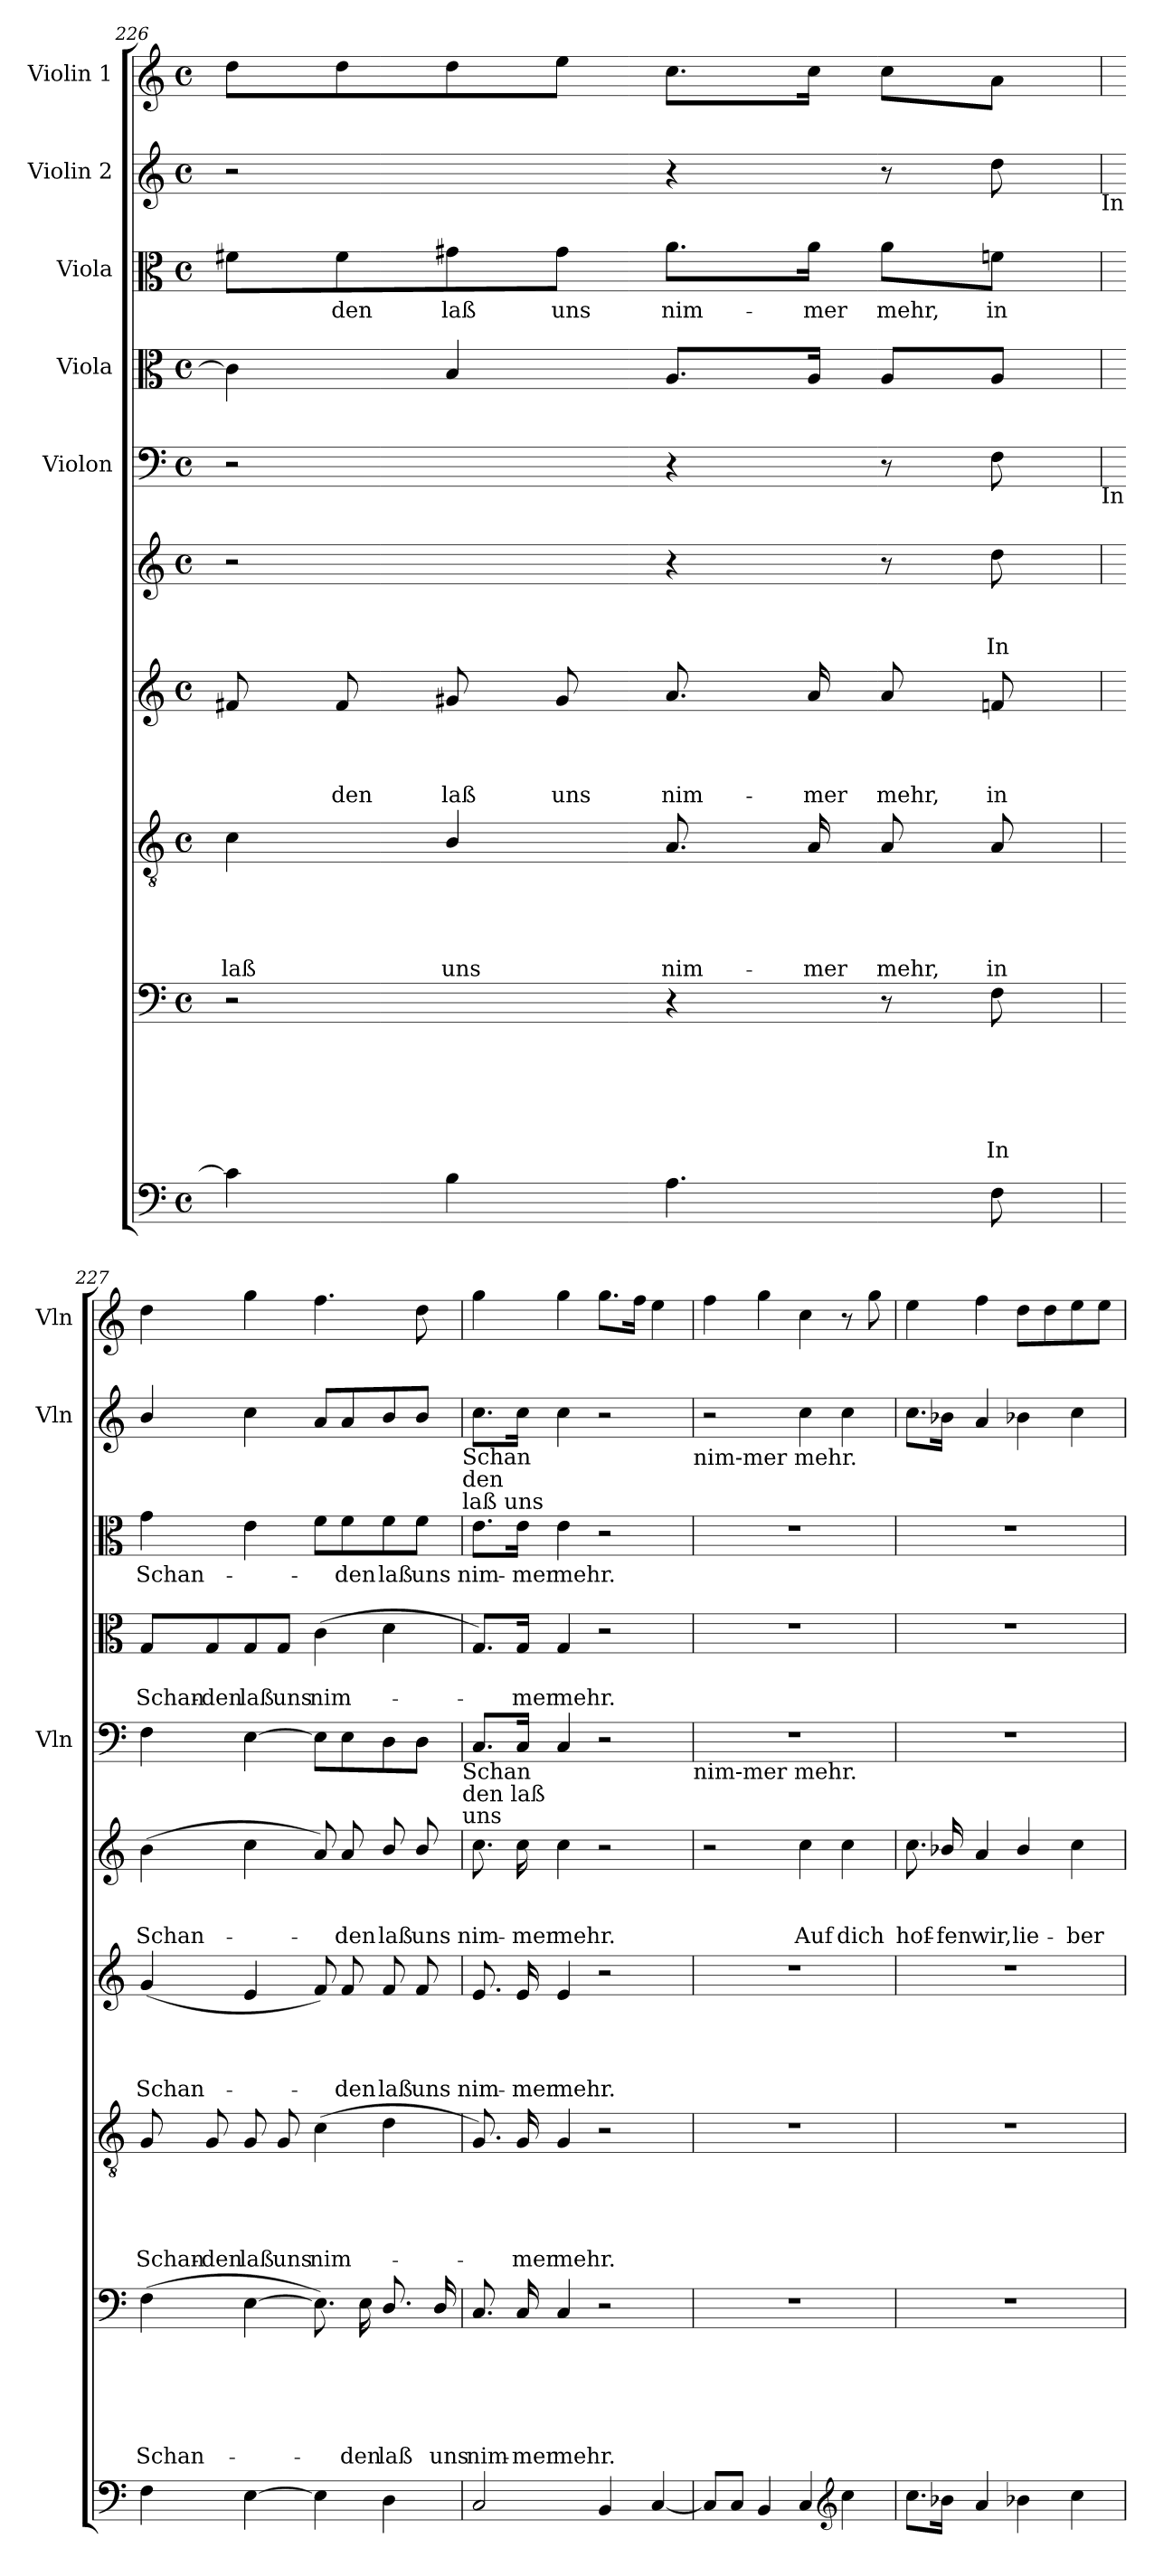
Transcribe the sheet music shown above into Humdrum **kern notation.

**kern	**kern	**text	**text	**text	**text	**text	**text	**kern	**text	**text	**text	**text	**text	**kern	**text	**text	**text	**text	**kern	**text	**text	**text	**kern	**kern	**text	**text	**kern	**text	**kern	**kern
*part10	*part9	*part9	*part9	*part9	*part9	*part9	*part9	*part8	*part8	*part8	*part8	*part8	*part8	*part7	*part7	*part7	*part7	*part7	*part6	*part6	*part6	*part6	*part5	*part4	*part4	*part4	*part3	*part3	*part2	*part1
*staff10	*staff9	*staff9	*staff9	*staff9	*staff9	*staff9	*staff9	*staff8	*staff8	*staff8	*staff8	*staff8	*staff8	*staff7	*staff7	*staff7	*staff7	*staff7	*staff6	*staff6	*staff6	*staff6	*staff5	*staff4	*staff4	*staff4	*staff3	*staff3	*staff2	*staff1
*	*	*	*	*	*	*	*	*	*	*	*	*	*	*	*	*	*	*	*	*	*	*	*I"Violon	*I"Viola	*	*	*I"Viola	*	*I"Violin 2	*I"Violin 1
*	*	*	*	*	*	*	*	*	*	*	*	*	*	*	*	*	*	*	*	*	*	*	*I'Vln	*	*	*	*	*	*I'Vln	*I'Vln
!!LO:LB:g=z
*clefF4	*clefF4	*	*	*	*	*	*	*clefGv2	*	*	*	*	*	*clefG2	*	*	*	*	*clefG2	*	*	*	*clefF4	*clefC3	*	*	*clefC3	*	*clefG2	*clefG2
*k[]	*k[]	*	*	*	*	*	*	*k[]	*	*	*	*	*	*k[]	*	*	*	*	*k[]	*	*	*	*k[]	*k[]	*	*	*k[]	*	*k[]	*k[]
*C:	*C:	*	*	*	*	*	*	*C:	*	*	*	*	*	*C:	*	*	*	*	*C:	*	*	*	*C:	*C:	*	*	*C:	*	*C:	*C:
*M4/4	*M4/4	*	*	*	*	*	*	*M4/4	*	*	*	*	*	*M4/4	*	*	*	*	*M4/4	*	*	*	*M4/4	*M4/4	*	*	*M4/4	*	*M4/4	*M4/4
*met(c)	*met(c)	*	*	*	*	*	*	*met(c)	*	*	*	*	*	*met(c)	*	*	*	*	*met(c)	*	*	*	*met(c)	*met(c)	*	*	*met(c)	*	*met(c)	*met(c)
=226	=226	=226	=226	=226	=226	=226	=226	=226	=226	=226	=226	=226	=226	=226	=226	=226	=226	=226	=226	=226	=226	=226	=226	=226	=226	=226	=226	=226	=226	=226
!	!	!	!	!	!	!	!	!	!	!	!	!	!LO:LY:b	!	!	!	!	!	!	!	!	!	!	!	!	!	!	!	!	!
4c\]	2r	.	.	.	.	.	.	4c\	.	.	.	.	laß	8f#X/	.	.	.	.	2r	.	.	.	2r	4c\]	.	.	8f#X\L	.	2r	8dd\L
!	!	!	!	!	!	!	!	!	!	!	!	!	!	!	!	!	!	!LO:LY:b	!	!	!	!	!	!	!	!	!	!LO:LY:b	!	!
.	.	.	.	.	.	.	.	.	.	.	.	.	.	8f#/	.	.	.	-den	.	.	.	.	.	.	.	.	8f#\	-den	.	8dd\
!	!	!	!	!	!	!	!	!	!	!	!	!	!LO:LY:b	!	!	!	!	!LO:LY:b	!	!	!	!	!	!	!	!	!	!LO:LY:b	!	!
4B\	.	.	.	.	.	.	.	4B/	.	.	.	.	uns	8g#X/	.	.	.	laß	.	.	.	.	.	4B/	.	.	8g#X\	laß	.	8dd\
!	!	!	!	!	!	!	!	!	!	!	!	!	!	!	!	!	!	!LO:LY:b	!	!	!	!	!	!	!	!	!	!LO:LY:b	!	!
.	.	.	.	.	.	.	.	.	.	.	.	.	.	8g#/	.	.	.	uns	.	.	.	.	.	.	.	.	8g#\J	uns	.	8ee\J
!	!	!	!	!	!	!	!	!	!	!	!	!	!LO:LY:b	!	!	!	!	!LO:LY:b	!	!	!	!	!	!	!	!	!	!LO:LY:b	!	!
4.A\	4r	.	.	.	.	.	.	8.A/	.	.	.	.	nim-	8.a/	.	.	.	nim-	4r	.	.	.	4r	8.A/L	.	.	8.a\L	nim-	4r	8.cc\L
!	!	!	!	!	!	!	!	!	!	!	!	!	!LO:LY:b:rj	!	!	!	!	!LO:LY:b:rj	!	!	!	!	!	!	!	!	!	!LO:LY:b:rj	!	!
.	.	.	.	.	.	.	.	16A/	.	.	.	.	-mer	16a/	.	.	.	-mer	.	.	.	.	.	16A/Jk	.	.	16a\Jk	-mer	.	16cc\Jk
!	!	!	!	!	!	!	!	!	!	!	!	!	!LO:LY:b	!	!	!	!	!LO:LY:b	!	!	!	!	!	!	!	!	!	!LO:LY:b	!	!
.	8r	.	.	.	.	.	.	8A/	.	.	.	.	mehr,	8a/	.	.	.	mehr,	8r	.	.	.	8r	8A/L	.	.	8a\L	mehr,	8r	8cc\L
!	!	!	!	!	!	!	!LO:LY:b	!	!	!	!	!	!LO:LY:b	!	!	!	!	!LO:LY:b	!	!	!	!LO:LY:b	!	!	!	!	!	!LO:LY:b	!	!
8F\	8F\	.	.	.	.	.	In	8A/	.	.	.	.	in	8fn/	.	.	.	in	8dd\	.	.	In	8F\	8A/J	.	.	8fn\J	in	8dd\	8a\J
!	!	!	!	!	!	!	!	!	!	!	!	!	!	!	!	!	!	!	!	!	!	!	!	!	!	!	!	!	!LO:TX:b:t=In	!
!	!	!	!	!	!	!	!	!	!	!	!	!	!	!	!	!	!	!	!	!	!	!	!LO:TX:b:t=In	!	!	!	!	!	!	!
=227	=227	=227	=227	=227	=227	=227	=227	=227	=227	=227	=227	=227	=227	=227	=227	=227	=227	=227	=227	=227	=227	=227	=227	=227	=227	=227	=227	=227	=227	=227
!	!	!	!	!	!	!	!LO:LY:b	!	!	!	!	!	!LO:LY:b	!	!	!	!	!LO:LY:b	!	!	!	!LO:LY:b	!	!	!	!LO:LY:b	!	!LO:LY:b	!	!
4F\	(>4F\	.	.	.	.	.	Schan-	8G/	.	.	.	.	Schan-	(4g/	.	.	.	Schan-	(>4b\	.	.	Schan-	4F\	8G/L	.	Schan-	4g\	Schan-	4b/	4dd\
!	!	!	!	!	!	!	!	!	!	!	!	!	!LO:LY:b:rj	!	!	!	!	!	!	!	!	!	!	!	!	!LO:LY:b:rj	!	!	!	!
.	.	.	.	.	.	.	.	8G/	.	.	.	.	-den	.	.	.	.	.	.	.	.	.	.	8G/	.	-den	.	.	.	.
!	!	!	!	!	!	!	!	!	!	!	!	!	!LO:LY:b	!	!	!	!	!	!	!	!	!	!	!	!	!LO:LY:b	!	!	!	!
[>4E\	[>4E\	.	.	.	.	.	.	8G/	.	.	.	.	laß	4e/	.	.	.	.	4cc\	.	.	.	[>4E\	8G/	.	laß	4e\	.	4cc\	4gg\
!	!	!	!	!	!	!	!	!	!	!	!	!	!LO:LY:b	!	!	!	!	!	!	!	!	!	!	!	!	!LO:LY:b	!	!	!	!
.	.	.	.	.	.	.	.	8G/	.	.	.	.	uns	.	.	.	.	.	.	.	.	.	.	8G/J	.	uns	.	.	.	.
!	!	!	!	!	!	!	!	!	!	!	!	!	!LO:LY:b	!	!	!	!	!	!	!	!	!	!	!	!	!LO:LY:b	!	!	!	!
4E\]	8.E\])	.	.	.	.	.	.	(>4c\	.	.	.	.	nim-	8f/)	.	.	.	.	8a/)	.	.	.	8E\L]	(>4c\	.	nim-	8f\L	.	8a/L	4.ff\
!	!	!	!	!	!	!	!	!	!	!	!	!	!	!	!	!	!	!LO:LY:b	!	!	!	!LO:LY:b	!	!	!	!	!	!LO:LY:b	!	!
.	.	.	.	.	.	.	.	.	.	.	.	.	.	8f/	.	.	.	-den	8a/	.	.	-den	8E\	.	.	.	8f\	-den	8a/	.
!	!	!	!	!	!	!	!LO:LY:b	!	!	!	!	!	!	!	!	!	!	!	!	!	!	!	!	!	!	!	!	!	!	!
.	16E\	.	.	.	.	.	-den	.	.	.	.	.	.	.	.	.	.	.	.	.	.	.	.	.	.	.	.	.	.	.
!	!	!	!	!	!	!	!LO:LY:b	!	!	!	!	!	!	!	!	!	!	!LO:LY:b	!	!	!	!LO:LY:b	!	!	!	!	!	!LO:LY:b	!	!
4D\	8.D/	.	.	.	.	.	laß	4d\	.	.	.	.	.	8f/	.	.	.	laß	8b/	.	.	laß	8D\	4d\	.	.	8f\	laß	8b/	.
!	!	!	!	!	!	!	!	!	!	!	!	!	!	!	!	!	!	!LO:LY:b	!	!	!	!LO:LY:b	!	!	!	!	!	!LO:LY:b	!	!
.	.	.	.	.	.	.	.	.	.	.	.	.	.	8f/	.	.	.	uns	8b/	.	.	uns	8D\J	.	.	.	8f\J	uns	8b/J	8dd\
!	!	!	!	!	!	!	!LO:LY:b	!	!	!	!	!	!	!	!	!	!	!	!	!	!	!	!	!	!	!	!	!	!	!
.	16D/	.	.	.	.	.	uns	.	.	.	.	.	.	.	.	.	.	.	.	.	.	.	.	.	.	.	.	.	.	.
!	!	!	!	!	!	!	!	!	!	!	!	!	!	!	!	!	!	!	!	!	!	!	!	!	!	!	!	!	!LO:TX:b:t=Schan	!
!	!	!	!	!	!	!	!	!	!	!	!	!	!	!	!	!	!	!	!	!	!	!	!	!	!	!	!	!	!LO:TX:b:t=den	!
!	!	!	!	!	!	!	!	!	!	!	!	!	!	!	!	!	!	!	!	!	!	!	!	!	!	!	!	!	!LO:TX:b:t=laß uns	!
!	!	!	!	!	!	!	!	!	!	!	!	!	!	!	!	!	!	!	!	!	!	!	!LO:TX:b:t=Schan	!	!	!	!	!	!	!
!	!	!	!	!	!	!	!	!	!	!	!	!	!	!	!	!	!	!	!	!	!	!	!LO:TX:b:t=den laß	!	!	!	!	!	!	!
!	!	!	!	!	!	!	!	!	!	!	!	!	!	!	!	!	!	!	!	!	!	!	!LO:TX:b:t=uns	!	!	!	!	!	!	!
=228	=228	=228	=228	=228	=228	=228	=228	=228	=228	=228	=228	=228	=228	=228	=228	=228	=228	=228	=228	=228	=228	=228	=228	=228	=228	=228	=228	=228	=228	=228
!	!	!	!	!	!	!	!LO:LY:b	!	!	!	!	!	!	!	!	!	!	!LO:LY:b	!	!	!	!LO:LY:b	!	!	!	!	!	!LO:LY:b	!	!
2C/	8.C/	.	.	.	.	.	nim-	8.G/)	.	.	.	.	.	8.e/	.	.	.	nim-	8.cc\	.	.	nim-	8.C/L	8.G/L)	.	.	8.e\L	nim-	8.cc\L	4gg\
!	!	!	!	!	!	!	!LO:LY:b:rj	!	!	!	!	!	!LO:LY:b	!	!	!	!	!LO:LY:b:rj	!	!	!	!LO:LY:b:rj	!	!	!	!LO:LY:b	!	!LO:LY:b:rj	!	!
.	16C/	.	.	.	.	.	-mer	16G/	.	.	.	.	-mer	16e/	.	.	.	-mer	16cc\	.	.	-mer	16C/Jk	16G/Jk	.	-mer	16e\Jk	-mer	16cc\Jk	.
!	!	!	!	!	!	!	!LO:LY:b	!	!	!	!	!	!LO:LY:b	!	!	!	!	!LO:LY:b	!	!	!	!LO:LY:b	!	!	!	!LO:LY:b	!	!LO:LY:b	!	!
.	4C/	.	.	.	.	.	mehr.	4G/	.	.	.	.	mehr.	4e/	.	.	.	mehr.	4cc\	.	.	mehr.	4C/	4G/	.	mehr.	4e\	mehr.	4cc\	4gg\
4BB/	2r	.	.	.	.	.	.	2r	.	.	.	.	.	2r	.	.	.	.	2r	.	.	.	2r	2r	.	.	2r	.	2r	8.gg\L
.	.	.	.	.	.	.	.	.	.	.	.	.	.	.	.	.	.	.	.	.	.	.	.	.	.	.	.	.	.	16ff\Jk
[<4C/	.	.	.	.	.	.	.	.	.	.	.	.	.	.	.	.	.	.	.	.	.	.	.	.	.	.	.	.	.	4ee\
!	!	!	!	!	!	!	!	!	!	!	!	!	!	!	!	!	!	!	!	!	!	!	!	!	!	!	!	!	!LO:TX:b:t=nim-mer mehr.	!
!	!	!	!	!	!	!	!	!	!	!	!	!	!	!	!	!	!	!	!	!	!	!	!LO:TX:b:t=nim-mer mehr.	!	!	!	!	!	!	!
=229	=229	=229	=229	=229	=229	=229	=229	=229	=229	=229	=229	=229	=229	=229	=229	=229	=229	=229	=229	=229	=229	=229	=229	=229	=229	=229	=229	=229	=229	=229
8C/L]	1r	.	.	.	.	.	.	1r	.	.	.	.	.	1r	.	.	.	.	2r	.	.	.	1r	1r	.	.	1r	.	2r	4ff\
8C/J	.	.	.	.	.	.	.	.	.	.	.	.	.	.	.	.	.	.	.	.	.	.	.	.	.	.	.	.	.	.
4BB/	.	.	.	.	.	.	.	.	.	.	.	.	.	.	.	.	.	.	.	.	.	.	.	.	.	.	.	.	.	4gg\
!	!	!	!	!	!	!	!	!	!	!	!	!	!	!	!	!	!	!	!	!	!	!LO:LY:b	!	!	!	!	!	!	!	!
4C/	.	.	.	.	.	.	.	.	.	.	.	.	.	.	.	.	.	.	4cc\	.	.	Auf	.	.	.	.	.	.	4cc\	4cc\
*clefG2	*	*	*	*	*	*	*	*	*	*	*	*	*	*	*	*	*	*	*	*	*	*	*	*	*	*	*	*	*	*
!	!	!	!	!	!	!	!	!	!	!	!	!	!	!	!	!	!	!	!	!	!	!LO:LY:b	!	!	!	!	!	!	!	!
4cc\	.	.	.	.	.	.	.	.	.	.	.	.	.	.	.	.	.	.	4cc\	.	.	dich	.	.	.	.	.	.	4cc\	8r
.	.	.	.	.	.	.	.	.	.	.	.	.	.	.	.	.	.	.	.	.	.	.	.	.	.	.	.	.	.	8gg\
=230	=230	=230	=230	=230	=230	=230	=230	=230	=230	=230	=230	=230	=230	=230	=230	=230	=230	=230	=230	=230	=230	=230	=230	=230	=230	=230	=230	=230	=230	=230
!	!	!	!	!	!	!	!	!	!	!	!	!	!	!	!	!	!	!	!	!	!	!LO:LY:b	!	!	!	!	!	!	!	!
8.cc\L	1r	.	.	.	.	.	.	1r	.	.	.	.	.	1r	.	.	.	.	8.cc\	.	.	hof-	1r	1r	.	.	1r	.	8.cc\L	4ee\
!	!	!	!	!	!	!	!	!	!	!	!	!	!	!	!	!	!	!	!	!	!	!LO:LY:b:rj	!	!	!	!	!	!	!	!
16b-X\Jk	.	.	.	.	.	.	.	.	.	.	.	.	.	.	.	.	.	.	16b-X/	.	.	-fen	.	.	.	.	.	.	16b-X\Jk	.
!	!	!	!	!	!	!	!	!	!	!	!	!	!	!	!	!	!	!	!	!	!	!LO:LY:b	!	!	!	!	!	!	!	!
4a/	.	.	.	.	.	.	.	.	.	.	.	.	.	.	.	.	.	.	4a/	.	.	wir,	.	.	.	.	.	.	4a/	4ff\
!	!	!	!	!	!	!	!	!	!	!	!	!	!	!	!	!	!	!	!	!	!	!LO:LY:b	!	!	!	!	!	!	!	!
4b-X\	.	.	.	.	.	.	.	.	.	.	.	.	.	.	.	.	.	.	4b-/	.	.	lie-	.	.	.	.	.	.	4b-X\	8dd\L
.	.	.	.	.	.	.	.	.	.	.	.	.	.	.	.	.	.	.	.	.	.	.	.	.	.	.	.	.	.	8dd\
!	!	!	!	!	!	!	!	!	!	!	!	!	!	!	!	!	!	!	!	!	!	!LO:LY:b	!	!	!	!	!	!	!	!
4cc\	.	.	.	.	.	.	.	.	.	.	.	.	.	.	.	.	.	.	4cc\	.	.	-ber	.	.	.	.	.	.	4cc\	8ee\
.	.	.	.	.	.	.	.	.	.	.	.	.	.	.	.	.	.	.	.	.	.	.	.	.	.	.	.	.	.	8ee\J
=	=	=	=	=	=	=	=	=	=	=	=	=	=	=	=	=	=	=	=	=	=	=	=	=	=	=	=	=	=	=
*-	*-	*-	*-	*-	*-	*-	*-	*-	*-	*-	*-	*-	*-	*-	*-	*-	*-	*-	*-	*-	*-	*-	*-	*-	*-	*-	*-	*-	*-	*-
